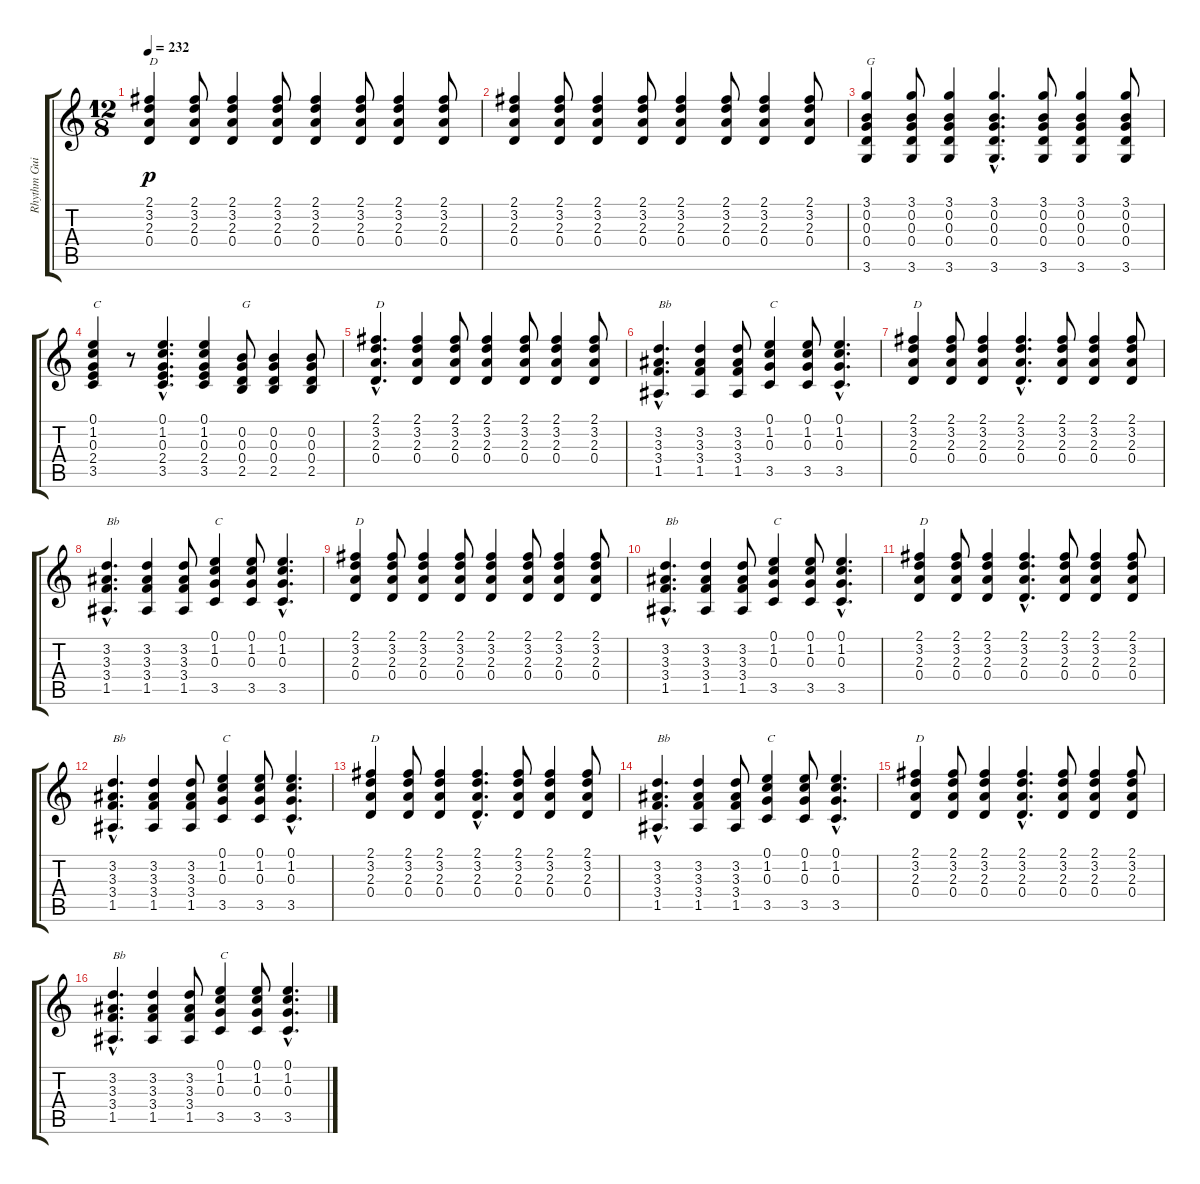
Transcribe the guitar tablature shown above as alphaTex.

\track ("Rhythm Guitar" "Rhythm Gui") {instrument electricguitarclean}
\staff {score tabs}
\tuning (E4 B3 G3 D3 A2 E2) {hide}
\ts (12 8)
\tempo 232
\clef g2
\ks c
(2.1 3.2 2.3 0.4).4{txt "D" dy p} (2.1 3.2 2.3 0.4).8 (2.1 3.2 2.3 0.4).4 (2.1 3.2 2.3 0.4).8 (2.1 3.2 2.3 0.4).4 (2.1 3.2 2.3 0.4).8 (2.1 3.2 2.3 0.4).4 (2.1 3.2 2.3 0.4).8 |
(2.1 3.2 2.3 0.4).4 (2.1 3.2 2.3 0.4).8 (2.1 3.2 2.3 0.4).4 (2.1 3.2 2.3 0.4).8 (2.1 3.2 2.3 0.4).4 (2.1 3.2 2.3 0.4).8 (2.1 3.2 2.3 0.4).4 (2.1 3.2 2.3 0.4).8 |
(3.1 0.2 0.3 0.4 3.6).4{txt "G"} (3.1 0.2 0.3 0.4 3.6).8 (3.1 0.2 0.3 0.4 3.6).4 (3.1{hac} 0.2{hac} 0.3{hac} 0.4{hac} 3.6{hac}).4{d} (3.1 0.2 0.3 0.4 3.6).8 (3.1 0.2 0.3 0.4 3.6).4 (3.1 0.2 0.3 0.4 3.6).8 |
(0.1 1.2 0.3 2.4 3.5).4{txt "C"} r.8 (0.1{hac} 1.2{hac} 0.3{hac} 2.4{hac} 3.5{hac}).4{d} (0.1 1.2 0.3 2.4 3.5).4 (0.2 0.3 0.4 2.5).8{txt "G"} (0.2 0.3 0.4 2.5).4 (0.2 0.3 0.4 2.5).8 |
(2.1{hac} 3.2{hac} 2.3{hac} 0.4{hac}).4{d txt "D"} (2.1 3.2 2.3 0.4).4 (2.1 3.2 2.3 0.4).8 (2.1 3.2 2.3 0.4).4 (2.1 3.2 2.3 0.4).8 (2.1 3.2 2.3 0.4).4 (2.1 3.2 2.3 0.4).8 |
(3.2{hac} 3.3{hac} 3.4{hac} 1.5{hac}).4{d txt "Bb"} (3.2 3.3 3.4 1.5).4 (3.2 3.3 3.4 1.5).8 (0.1 1.2 0.3 3.5).4{txt "C"} (0.1 1.2 0.3 3.5).8 (0.1{hac} 1.2{hac} 0.3{hac} 3.5{hac}).4{d} |
(2.1 3.2 2.3 0.4).4{txt "D"} (2.1 3.2 2.3 0.4).8 (2.1 3.2 2.3 0.4).4 (2.1{hac} 3.2{hac} 2.3{hac} 0.4{hac}).4{d} (2.1 3.2 2.3 0.4).8 (2.1 3.2 2.3 0.4).4 (2.1 3.2 2.3 0.4).8 |
(3.2{hac} 3.3{hac} 3.4{hac} 1.5{hac}).4{d txt "Bb"} (3.2 3.3 3.4 1.5).4 (3.2 3.3 3.4 1.5).8 (0.1 1.2 0.3 3.5).4{txt "C"} (0.1 1.2 0.3 3.5).8 (0.1{hac} 1.2{hac} 0.3{hac} 3.5{hac}).4{d} |
(2.1 3.2 2.3 0.4).4{txt "D"} (2.1 3.2 2.3 0.4).8 (2.1 3.2 2.3 0.4).4 (2.1 3.2 2.3 0.4).8 (2.1 3.2 2.3 0.4).4 (2.1 3.2 2.3 0.4).8 (2.1 3.2 2.3 0.4).4 (2.1 3.2 2.3 0.4).8 |
(3.2{hac} 3.3{hac} 3.4{hac} 1.5{hac}).4{d txt "Bb"} (3.2 3.3 3.4 1.5).4 (3.2 3.3 3.4 1.5).8 (0.1 1.2 0.3 3.5).4{txt "C"} (0.1 1.2 0.3 3.5).8 (0.1{hac} 1.2{hac} 0.3{hac} 3.5{hac}).4{d} |
(2.1 3.2 2.3 0.4).4{txt "D"} (2.1 3.2 2.3 0.4).8 (2.1 3.2 2.3 0.4).4 (2.1{hac} 3.2{hac} 2.3{hac} 0.4{hac}).4{d} (2.1 3.2 2.3 0.4).8 (2.1 3.2 2.3 0.4).4 (2.1 3.2 2.3 0.4).8 |
(3.2{hac} 3.3{hac} 3.4{hac} 1.5{hac}).4{d txt "Bb"} (3.2 3.3 3.4 1.5).4 (3.2 3.3 3.4 1.5).8 (0.1 1.2 0.3 3.5).4{txt "C"} (0.1 1.2 0.3 3.5).8 (0.1{hac} 1.2{hac} 0.3{hac} 3.5{hac}).4{d} |
(2.1 3.2 2.3 0.4).4{txt "D"} (2.1 3.2 2.3 0.4).8 (2.1 3.2 2.3 0.4).4 (2.1{hac} 3.2{hac} 2.3{hac} 0.4{hac}).4{d} (2.1 3.2 2.3 0.4).8 (2.1 3.2 2.3 0.4).4 (2.1 3.2 2.3 0.4).8 |
(3.2{hac} 3.3{hac} 3.4{hac} 1.5{hac}).4{d txt "Bb"} (3.2 3.3 3.4 1.5).4 (3.2 3.3 3.4 1.5).8 (0.1 1.2 0.3 3.5).4{txt "C"} (0.1 1.2 0.3 3.5).8 (0.1{hac} 1.2{hac} 0.3{hac} 3.5{hac}).4{d} |
(2.1 3.2 2.3 0.4).4{txt "D"} (2.1 3.2 2.3 0.4).8 (2.1 3.2 2.3 0.4).4 (2.1{hac} 3.2{hac} 2.3{hac} 0.4{hac}).4{d} (2.1 3.2 2.3 0.4).8 (2.1 3.2 2.3 0.4).4 (2.1 3.2 2.3 0.4).8 |
(3.2{hac} 3.3{hac} 3.4{hac} 1.5{hac}).4{d txt "Bb"} (3.2 3.3 3.4 1.5).4 (3.2 3.3 3.4 1.5).8 (0.1 1.2 0.3 3.5).4{txt "C"} (0.1 1.2 0.3 3.5).8 (0.1{hac} 1.2{hac} 0.3{hac} 3.5{hac}).4{d}
